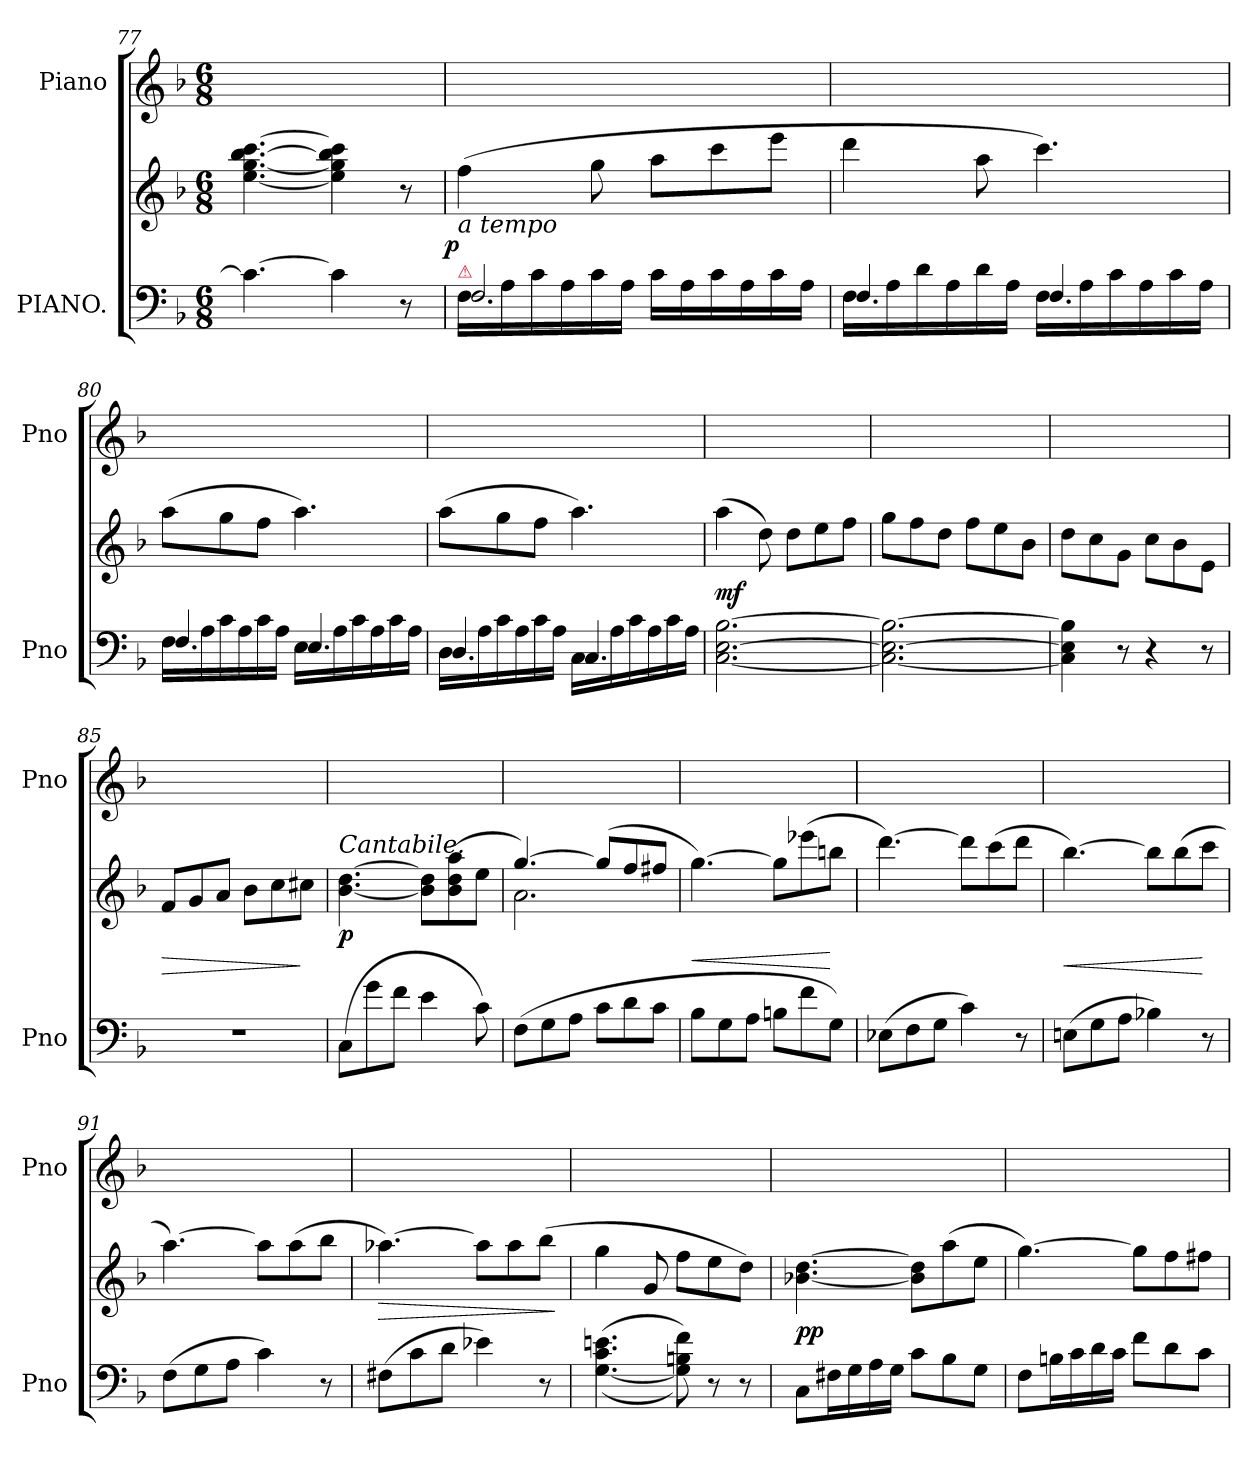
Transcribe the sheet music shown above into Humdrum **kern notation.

**kern	**kern	**dynam	**kern
*part2	*part2	*part2	*part1
*staff3	*staff2	*staff2/3	*staff1
*I"PIANO.	*	*	*I"Piano
*I'Pno	*	*	*I'Pno
*clefF4	*clefG2	*	*clefG2
*k[b-]	*k[b-]	*	*k[b-]
*F:	*F:	*	*F:
*M6/8	*M6/8	*	*M6/8
=77	=77	=77	=77
4.c\_	[4.ee\ [4.gg\ [4.bb-\ [4.ccc\	.	2.ryy
4c\]	4ee]\ 4gg]\ 4bb-]\ 4ccc]\	.	.
8r	8r	.	.
=78	=78	=78	=78
*^	*	*	*
!	!	!LO:TX:b:i:t=a tempo	!	!
!LO:TX:a:color=crimson:t=⚠	!	!	!	!
!	!	!	!LO:DY:rj	!
16F\LL	2.F/	(4ff\	p	2.ryy
16A\	.	.	.	.
16c\	.	.	.	.
16A\	.	.	.	.
16c\	.	8gg\	.	.
16A\JJ	.	.	.	.
16c\LL	.	8aa\L	.	.
16A\	.	.	.	.
16c\	.	8ccc\	.	.
16A\	.	.	.	.
16c\	.	8eee\J	.	.
16A\JJ	.	.	.	.
=79	=79	=79	=79	=79
16F\LL	4.F/	4ddd\	.	2.ryy
16A\	.	.	.	.
16d\	.	.	.	.
16A\	.	.	.	.
16d\	.	8aa\	.	.
16A\JJ	.	.	.	.
16F\LL	4.F/	4.ccc\)	.	.
16A\	.	.	.	.
16c\	.	.	.	.
16A\	.	.	.	.
16c\	.	.	.	.
16A\JJ	.	.	.	.
=80	=80	=80	=80	=80
16F\LL	4.F/	(8aa\L	.	2.ryy
16A\	.	.	.	.
16c\	.	8gg\	.	.
16A\	.	.	.	.
16c\	.	8ff\J	.	.
16A\JJ	.	.	.	.
16E\LL	4.E/	4.aa\)	.	.
16A\	.	.	.	.
16c\	.	.	.	.
16A\	.	.	.	.
16c\	.	.	.	.
16A\JJ	.	.	.	.
=81	=81	=81	=81	=81
16D\LL	4.D/	(8aa\L	.	2.ryy
16A\	.	.	.	.
16c\	.	8gg\	.	.
16A\	.	.	.	.
16c\	.	8ff\J	.	.
16A\JJ	.	.	.	.
16C\LL	4.C/	4.aa\)	.	.
16A\	.	.	.	.
16c\	.	.	.	.
16A\	.	.	.	.
16c\	.	.	.	.
16A\JJ	.	.	.	.
*v	*v	*	*	*
=82	=82	=82	=82
[2.C\ [2.E\ [2.B-\	(4aa\	mf	2.ryy
.	8dd\)	.	.
.	8dd\L	.	.
.	8ee\	.	.
.	8ff\J	.	.
=83	=83	=83	=83
2.C_\ 2.E_\ 2.B-_\	8gg\L	.	2.ryy
.	8ff\	.	.
.	8dd\J	.	.
.	8ff\L	.	.
.	8ee\	.	.
.	8b-\J	.	.
=84	=84	=84	=84
4C]\ 4E]\ 4B-]\	8dd\L	.	2.ryy
.	8cc\	.	.
8r	8g\J	.	.
4r	8cc\L	.	.
.	8b-\	.	.
8r	8e\J	.	.
=85	=85	=85	=85
2.r	8f/L	>	2.ryy
.	8g/	.	.
.	8a/J	.	.
.	8b-\L	.	.
.	8cc\	.	.
.	8cc#X\J	]	.
=86	=86	=86	=86
!	!LO:TX:a:i:t=Cantabile.	!	!
(8C\L	[4.b-\ [4.dd\	p	2.ryy
8g\	.	.	.
8f\J	.	.	.
4e\	8b-]\ 8dd]\L	.	.
.	(8b-\ 8dd\ 8aa\	.	.
8c\)	8ee\J	.	.
=87	=87	=87	=87
*	*^	*	*
(8F\L	[4.gg/)	2.a\	.	2.ryy
8G\	.	.	.	.
8A\J	.	.	.	.
8c\L	(<8gg/L]	.	.	.
8d\	8ff/	.	.	.
8c\J	8ff#X/J	.	.	.
*	*v	*v	*	*
=88	=88	=88	=88
8B-\L	[4.gg\)	<	2.ryy
8G\	.	.	.
8A\J	.	.	.
8Bn\L	8gg\L]	.	.
8f\	(8eee-X\	.	.
8G\J)	8bbn\J	[	.
=89	=89	=89	=89
(8E-X\L	[4.ddd\)	.	2.ryy
8F\	.	.	.
8G\J	.	.	.
4c\)	8ddd\L]	.	.
.	(8ccc\	.	.
8r	8ddd\J	.	.
=90	=90	=90	=90
(8En\L	[4.bb-\)	<	2.ryy
8G\	.	.	.
8A\J	.	.	.
4B-X\)	8bb-\L]	.	.
.	(8bb-\	.	.
8r	8ccc\J	[	.
=91	=91	=91	=91
(8F\L	[4.aa\)	.	2.ryy
8G\	.	.	.
8A\J	.	.	.
4c\)	8aa\L]	.	.
.	(8aa\	.	.
8r	8bb-\J	.	.
=92	=92	=92	=92
(8F#X\L	[4.aa-X\)	>	2.ryy
8c\	.	.	.
8d\J	.	.	.
4e-X\)	8aa-\L]	.	.
.	8aa-\	.	.
8r	(8bb-\J	.	.
.	.	]	.
=93	=93	=93	=93
(>(>[4.G\ 4.c\ 4.en\	4gg\	.	2.ryy
.	8g/	.	.
8G]\ 8Bn\ 8f\))	8ff\L	.	.
8r	8ee\	.	.
8r	8dd\J)	.	.
=94	=94	=94	=94
8C\L	[4.b-X\ [4.dd\	pp	2.ryy
16F#X\L	.	.	.
16G\	.	.	.
16A\	.	.	.
16G\JJ	.	.	.
8c\L	8b-]\ 8dd]\L	.	.
8B-\	(8aa\	.	.
8G\J	8ee\J	.	.
=95	=95	=95	=95
8F\L	[4.gg\)	.	2.ryy
16Bn\L	.	.	.
16c\	.	.	.
16d\	.	.	.
16c\JJ	.	.	.
8f\L	8gg\L]	.	.
8d\	8ff\	.	.
8c\J	8ff#X\J	.	.
=	=	=	=
*-	*-	*-	*-
